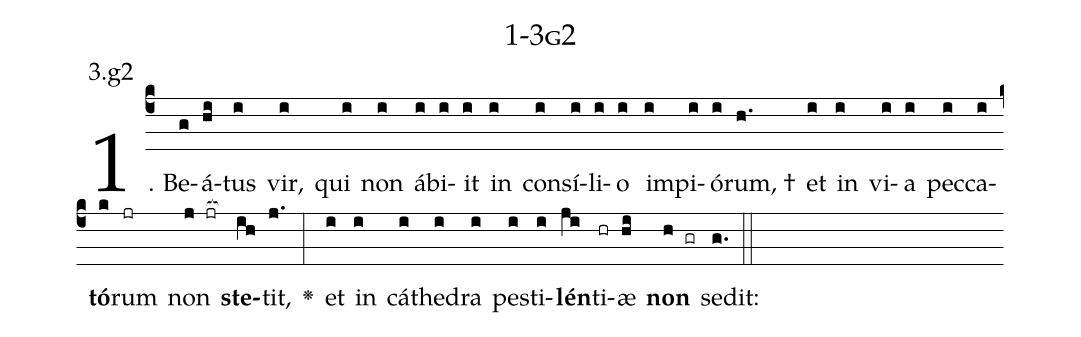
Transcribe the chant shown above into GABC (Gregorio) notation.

name: 1-3g2;
annotation: 3.g2;
%%
(c4)1. Be(g)á(hi)tus(i) vir,(i) qui(i) non(i) áb(i)i(i)it(i) in(i) con(i)sí(i)li(i)o(i) im(i)pi(i)ó(i)rum, †(h.) et(i) in(i) vi(i)a(i) pec(i)ca(i)<b>tó</b>(k)rum(jr) non(j jr[ocb:1{]) <b>ste</b>(ih[ocb:0}])tit,(j.) <v>\greheightstar</v>(:) et(i) in(i) cá(i)the(i)dra(i) pes(i)ti(i)<b>lén</b>(ji)ti(hr)æ(hi) <b>non</b>(h gr) sedit:(g.) (::)
